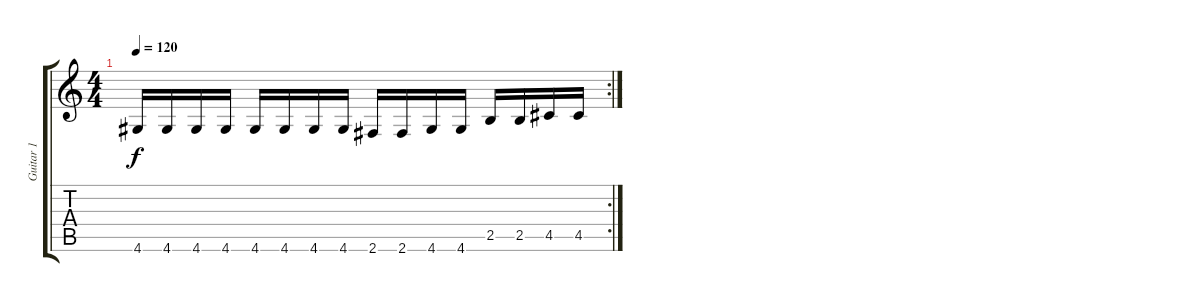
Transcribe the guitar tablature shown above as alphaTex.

\track ("Guitar 1" "Guitar 1") {instrument distortionguitar}
\staff {score tabs}
\tuning (E4 B3 G3 D3 A2 E2) {hide}
\rc 2
\ts (4 4)
\tempo 120
\clef g2
\ks c
4.6.16{dy f} 4.6.16 4.6.16 4.6.16 4.6.16 4.6.16 4.6.16 4.6.16 2.6.16 2.6.16 4.6.16 4.6.16 2.5.16 2.5.16 4.5.16 4.5.16
